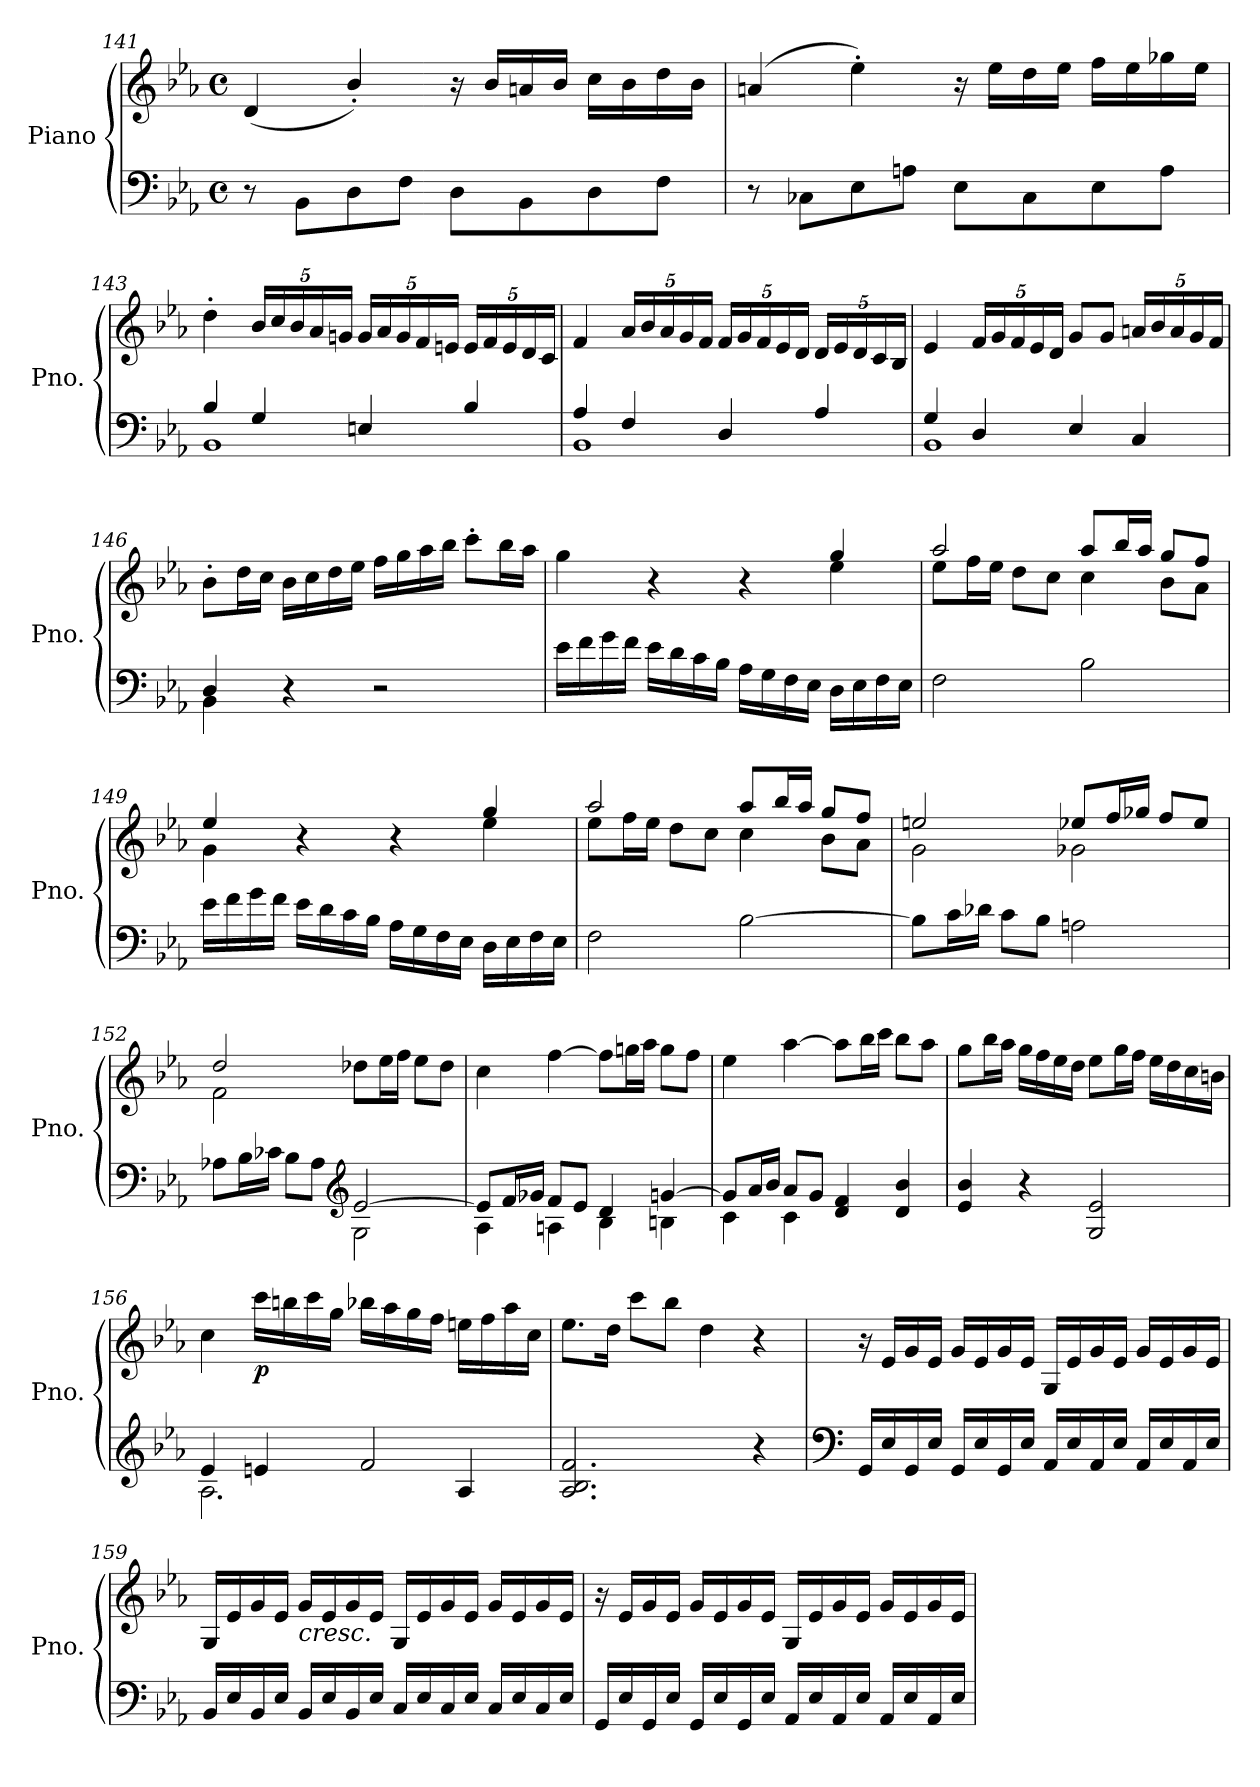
**kern	**kern	**dynam
*part1	*part1	*part1
*staff2	*staff1	*staff1/2
*I"Piano	*	*
*I'Pno.	*	*
!!LO:LB:g=z
*clefF4	*clefG2	*
*k[b-e-a-]	*k[b-e-a-]	*
*E-:	*E-:	*
*M4/4	*M4/4	*
*met(c)	*met(c)	*
=141	=141	=141
8r	(4d/	.
8BB-\L	.	.
8D\	4b-'/)	.
8F\J	.	.
8D\L	16r	.
.	16b-/LL	.
8BB-\	16an/	.
.	16b-/JJ	.
8D\	16cc\LL	.
.	16b-\	.
8F\J	16dd\	.
.	16b-\JJ	.
=142	=142	=142
8r	(4an/	.
8C-X\L	.	.
8E-\	4ee-'\)	.
8An\J	.	.
8E-\L	16r	.
.	16ee-\LL	.
8C-\	16dd\	.
.	16ee-\JJ	.
8E-\	16ff\LL	.
.	16ee-\	.
8A\J	16gg-X\	.
.	16ee-\JJ	.
=143	=143	=143
*^	*	*
4B-/	1BB-	4dd'\	.
*	*	*Xbrackettup	*
4G/	.	20b-/LL	.
.	.	20cc/	.
.	.	20b-/	.
.	.	20a-/	.
.	.	20gn/JJ	.
4En/	.	20g/LL	.
.	.	20a-/	.
.	.	20g/	.
.	.	20f/	.
.	.	20en/JJ	.
4B-/	.	20e/LL	.
.	.	20f/	.
.	.	20e/	.
.	.	20d/	.
.	.	20c/JJ	.
!!LO:LB:g=z
=144	=144	=144	=144
4A-/	1BB-	4f/	.
4F/	.	20a-/LL	.
.	.	20b-/	.
.	.	20a-/	.
.	.	20g/	.
.	.	20f/JJ	.
4D/	.	20f/LL	.
.	.	20g/	.
.	.	20f/	.
.	.	20e-/	.
.	.	20d/JJ	.
4A-/	.	20d/LL	.
.	.	20e-/	.
.	.	20d/	.
.	.	20c/	.
.	.	20B-/JJ	.
=145	=145	=145	=145
4G/	1BB-	4e-/	.
4D/	.	20f/LL	.
.	.	20g/	.
.	.	20f/	.
.	.	20e-/	.
.	.	20d/JJ	.
4E-/	.	8g/L	.
.	.	8g/J	.
4C/	.	20an/LL	.
.	.	20b-/	.
.	.	20a/	.
.	.	20g/	.
.	.	20f/JJ	.
=146	=146	=146	=146
4D/	4BB-\	8b-'\L	.
.	.	16dd\L	.
.	.	16cc\JJ	.
4r	4ryy	16b-\LL	.
.	.	16cc\	.
.	.	16dd\	.
.	.	16ee-\JJ	.
2r	2ryy	16ff\LL	.
.	.	16gg\	.
.	.	16aa-\	.
.	.	16bb-\JJ	.
.	.	8ccc'\L	.
.	.	16bb-\L	.
.	.	16aa-\JJ	.
*v	*v	*	*
!!LO:LB:g=z
=147	=147	=147
*	*^	*
16e-\LL	4gg\	2ryy	.
16f\	.	.	.
16g\	.	.	.
16f\JJ	.	.	.
16e-\LL	4r	.	.
16d\	.	.	.
16c\	.	.	.
16B-\JJ	.	.	.
16A-\LL	4r	4ryy	.
16G\	.	.	.
16F\	.	.	.
16E-\JJ	.	.	.
16D\LL	4gg/	4ee-\	.
16E-\	.	.	.
16F\	.	.	.
16E-\JJ	.	.	.
=148	=148	=148	=148
2F\	2aa-/	8ee-\L	.
.	.	16ff\L	.
.	.	16ee-\JJ	.
.	.	8dd\L	.
.	.	8cc\J	.
2B-\	8aa-/L	4cc\	.
.	16bb-/L	.	.
.	16aa-/JJ	.	.
.	8gg/L	8b-\L	.
.	8ff/J	8a-\J	.
=149	=149	=149	=149
16e-\LL	4ee-/	4g\	.
16f\	.	.	.
16g\	.	.	.
16f\JJ	.	.	.
16e-\LL	4r	4ryy	.
16d\	.	.	.
16c\	.	.	.
16B-\JJ	.	.	.
16A-\LL	4r	4ryy	.
16G\	.	.	.
16F\	.	.	.
16E-\JJ	.	.	.
16D\LL	4gg/	4ee-\	.
16E-\	.	.	.
16F\	.	.	.
16E-\JJ	.	.	.
!!LO:LB:g=z	!!
=150	=150	=150	=150
2F\	2aa-/	8ee-\L	.
.	.	16ff\L	.
.	.	16ee-\JJ	.
.	.	8dd\L	.
.	.	8cc\J	.
[2B-\	8aa-/L	4cc\	.
.	16bb-/L	.	.
.	16aa-/JJ	.	.
.	8gg/L	8b-\L	.
.	8ff/J	8a-\J	.
=151	=151	=151	=151
8B-\L]	2een/	2g\	.
16c\L	.	.	.
16d-X\JJ	.	.	.
8c\L	.	.	.
8B-\J	.	.	.
2An\	8ee-X/L	2g-X\	.
.	16ff/L	.	.
.	16gg-X/JJ	.	.
.	8ff/L	.	.
.	8ee-/J	.	.
=152	=152	=152	=152
*^	*	*	*
8A-X\L	2ryy	2dd/	2f\	.
16B-\L	.	.	.	.
16c-X\JJ	.	.	.	.
8B-\L	.	.	.	.
8A-\J	.	.	.	.
*clefG2	*	*	*	*
[2e-/	2G\	8dd-X\L	2ryy	.
.	.	16ee-\L	.	.
.	.	16ff\JJ	.	.
.	.	8ee-\L	.	.
.	.	8dd-\J	.	.
*	*	*v	*v	*
!!LO:PB:g=z
=153	=153	=153	=153
8e-/L]	4A-\	4cc\	.
16f/L	.	.	.
16g-X/JJ	.	.	.
8f/L	4An\	[4ff\	.
8e-/J	.	.	.
4d/	4B-\	8ff\L]	.
.	.	16ggn\L	.
.	.	16aa-\JJ	.
[4gn/	4Bn\	8gg\L	.
.	.	8ff\J	.
!!LO:LB:g=z
=154	=154	=154	=154
8g/L]	4c\	4ee-\	.
16a-/L	.	.	.
16b-/JJ	.	.	.
8a-/L	4c\	[4aa-\	.
8g/J	.	.	.
4d/ 4f/	2ryy	8aa-\L]	.
.	.	16bb-\L	.
.	.	16ccc\JJ	.
4d/ 4b-/	.	8bb-\L	.
.	.	8aa-\J	.
*v	*v	*	*
=155	=155	=155
4e-/ 4b-/	8gg\L	.
.	16bb-\L	.
.	16aa-\JJ	.
4r	16gg\LL	.
.	16ff\	.
.	16ee-\	.
.	16dd\JJ	.
2G/ 2e-/	8ee-\L	.
.	16gg\L	.
.	16ff\JJ	.
.	16ee-\LL	.
.	16dd\	.
.	16cc\	.
.	16bn\JJ	.
=156	=156	=156
*^	*	*
4e-/	2.A-\	4cc\	.
!	!	!	!LO:DY:b
4en/	.	16ccc\LL	p
.	.	16bbn\	.
.	.	16ccc\	.
.	.	16gg\JJ	.
2f/	.	16bb-X\LL	.
.	.	16aa-\	.
.	.	16gg\	.
.	.	16ff\JJ	.
.	4A-/	16een\LL	.
.	.	16ff\	.
.	.	16aa-\	.
.	.	16cc\JJ	.
*v	*v	*	*
!!LO:LB:g=z
=157	=157	=157
2.A-/ 2.B-/ 2.f/	8.ee-\L	.
.	16dd\Jk	.
.	8ccc\L	.
.	8bb-\J	.
.	4dd\	.
4r	4r	.
!!LO:LB:g=z
=158	=158	=158
*clefF4	*	*
16GG/LL	16r	.
16E-/	16e-/LL	.
16GG/	16g/	.
16E-/JJ	16e-/JJ	.
16GG/LL	16g/LL	.
16E-/	16e-/	.
16GG/	16g/	.
16E-/JJ	16e-/JJ	.
16AA-/LL	16G/LL	.
16E-/	16e-/	.
16AA-/	16g/	.
16E-/JJ	16e-/JJ	.
16AA-/LL	16g/LL	.
16E-/	16e-/	.
16AA-/	16g/	.
16E-/JJ	16e-/JJ	.
=159	=159	=159
16BB-/LL	16G/LL	.
16E-/	16e-/	.
16BB-/	16g/	.
16E-/JJ	16e-/JJ	.
!	!LO:TX:b:i:t=cresc.	!
16BB-/LL	16g/LL	.
16E-/	16e-/	.
16BB-/	16g/	.
16E-/JJ	16e-/JJ	.
16C/LL	16G/LL	.
16E-/	16e-/	.
16C/	16g/	.
16E-/JJ	16e-/JJ	.
16C/LL	16g/LL	.
16E-/	16e-/	.
16C/	16g/	.
16E-/JJ	16e-/JJ	.
=160	=160	=160
16GG/LL	16r	.
16E-/	16e-/LL	.
16GG/	16g/	.
16E-/JJ	16e-/JJ	.
16GG/LL	16g/LL	.
16E-/	16e-/	.
16GG/	16g/	.
16E-/JJ	16e-/JJ	.
16AA-/LL	16G/LL	.
16E-/	16e-/	.
16AA-/	16g/	.
16E-/JJ	16e-/JJ	.
16AA-/LL	16g/LL	.
16E-/	16e-/	.
16AA-/	16g/	.
16E-/JJ	16e-/JJ	.
=	=	=
*-	*-	*-
